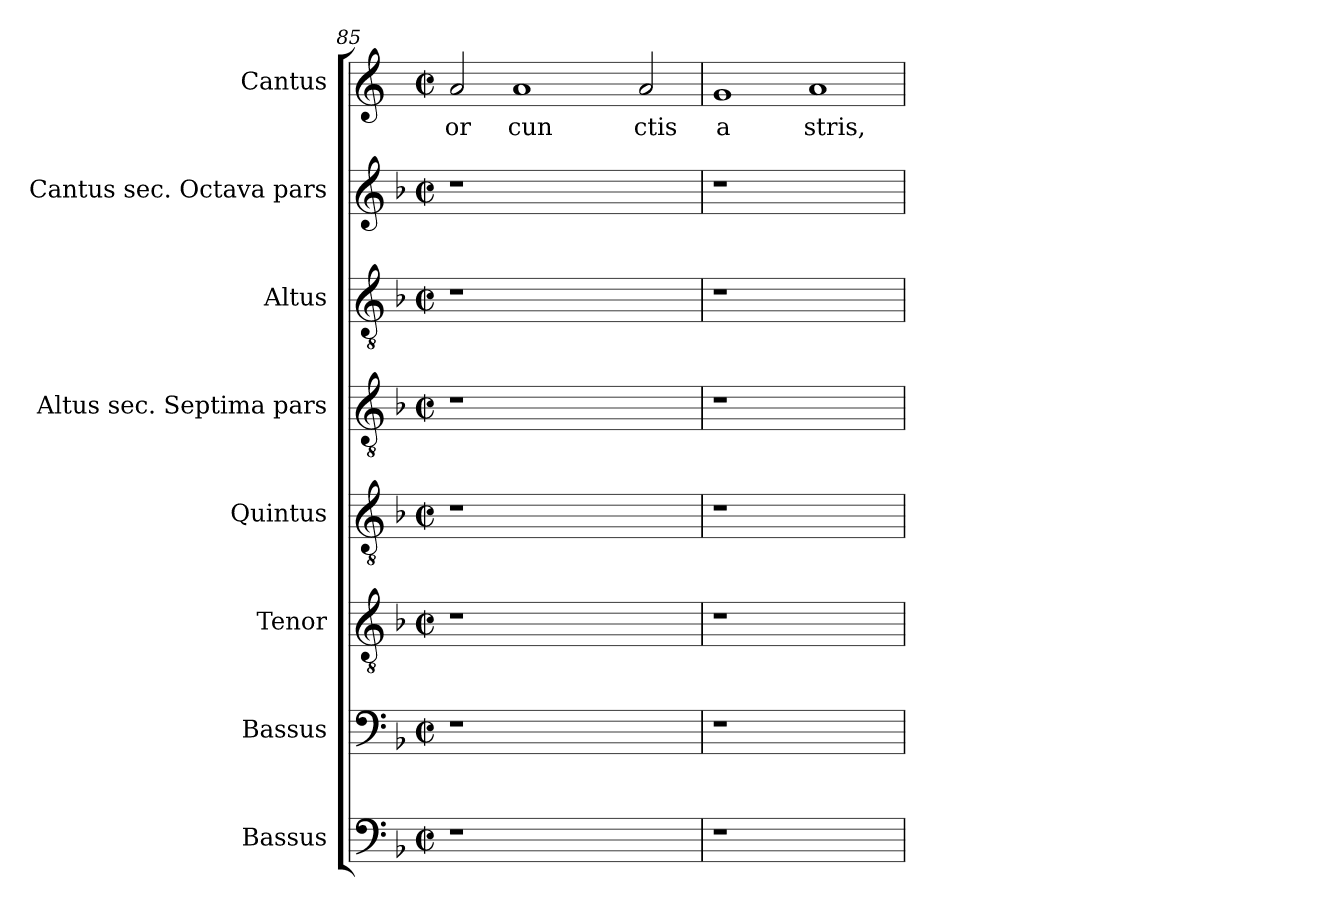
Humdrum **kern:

**kern	**kern	**kern	**kern	**kern	**kern	**kern	**kern	**text
*part8	*part7	*part6	*part5	*part4	*part3	*part2	*part1	*part1
*staff8	*staff7	*staff6	*staff5	*staff4	*staff3	*staff2	*staff1	*staff1
*I"Bassus	*I"Bassus	*I"Tenor	*I"Quintus	*I"Altus sec. Septima pars	*I"Altus	*I"Cantus sec. Octava pars	*I"Cantus	*
*	*I'Bassus	*I'Tenor	*I'Quintus	*	*I'Altus	*	*I'Cantus	*
*clefF4	*clefF4	*clefGv2	*clefGv2	*clefGv2	*clefGv2	*clefG2	*clefG2	*
*k[b-]	*k[b-]	*k[b-]	*k[b-]	*k[b-]	*k[b-]	*k[b-]	*k[]	*
*F:	*F:	*F:	*F:	*F:	*F:	*F:	*C:	*
*M2/2	*M2/2	*M2/2	*M2/2	*M2/2	*M2/2	*M2/2	*M2/2	*
*met(c|)	*met(c|)	*met(c|)	*met(c|)	*met(c|)	*met(c|)	*met(c|)	*met(c|)	*
=85	=85	=85	=85	=85	=85	=85	=85	=85
!	!	!	!	!	!	!	!	!LO:LY:b
1r	1r	1r	1r	1r	1r	1r	2a/	or
!	!	!	!	!	!	!	!	!LO:LY:b
.	.	.	.	.	.	.	1a	cun
1ryy	1ryy	1ryy	1ryy	1ryy	1ryy	1ryy	.	.
!	!	!	!	!	!	!	!	!LO:LY:b
.	.	.	.	.	.	.	2a/	ctis
=86	=86	=86	=86	=86	=86	=86	=86	=86
!	!	!	!	!	!	!	!	!LO:LY:b
1r	1r	1r	1r	1r	1r	1r	1g	a
!	!	!	!	!	!	!	!	!LO:LY:b
1ryy	1ryy	1ryy	1ryy	1ryy	1ryy	1ryy	1a	stris,
=	=	=	=	=	=	=	=	=
*-	*-	*-	*-	*-	*-	*-	*-	*-
